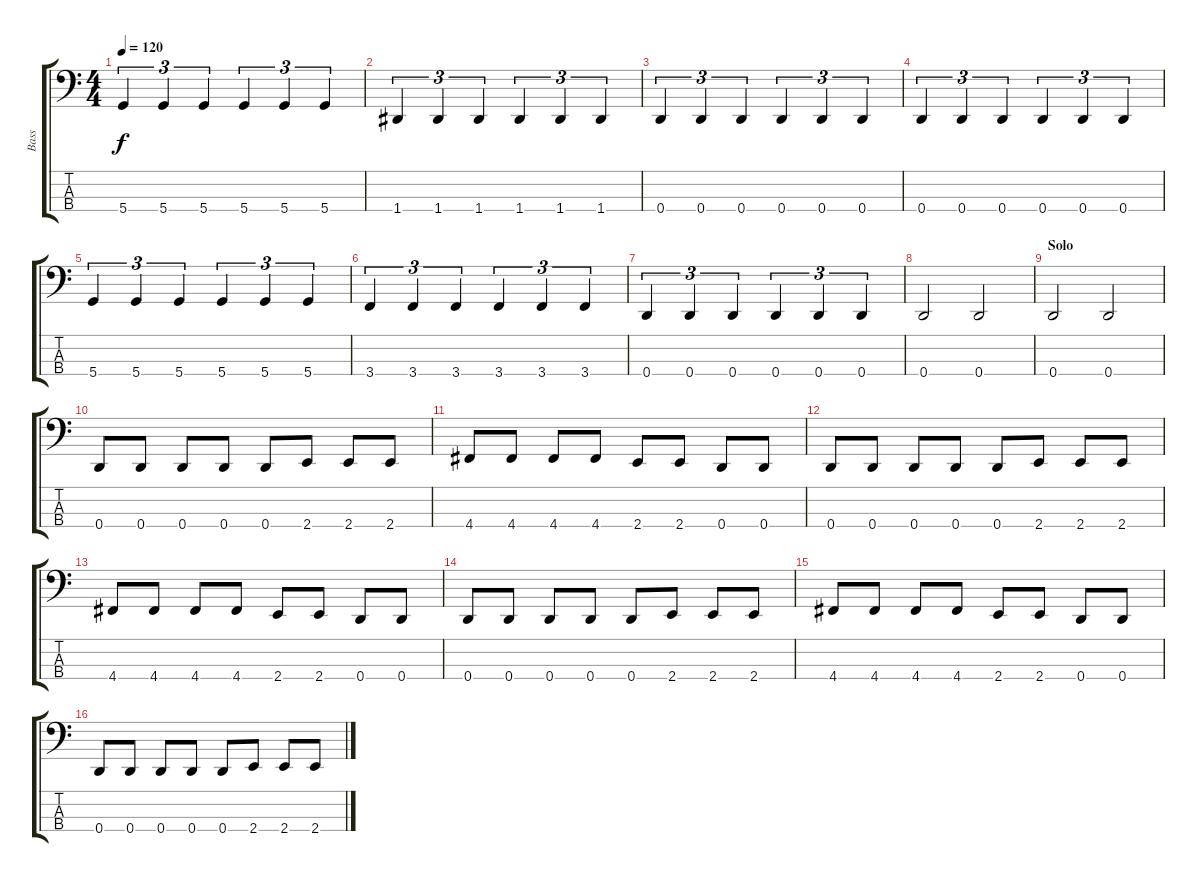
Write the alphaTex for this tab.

\track ("Bass" "Bass") {instrument electricbasspick}
\staff {score tabs}
\tuning (F2 C2 G1 D1) {hide}
\ts (4 4)
\tempo 120
\clef f4
\ks c
5.4.4{tu (3 2) dy f} 5.4.4{tu (3 2)} 5.4.4{tu (3 2)} 5.4.4{tu (3 2)} 5.4.4{tu (3 2)} 5.4.4{tu (3 2)} |
1.4.4{tu (3 2)} 1.4.4{tu (3 2)} 1.4.4{tu (3 2)} 1.4.4{tu (3 2)} 1.4.4{tu (3 2)} 1.4.4{tu (3 2)} |
0.4.4{tu (3 2)} 0.4.4{tu (3 2)} 0.4.4{tu (3 2)} 0.4.4{tu (3 2)} 0.4.4{tu (3 2)} 0.4.4{tu (3 2)} |
0.4.4{tu (3 2)} 0.4.4{tu (3 2)} 0.4.4{tu (3 2)} 0.4.4{tu (3 2)} 0.4.4{tu (3 2)} 0.4.4{tu (3 2)} |
5.4.4{tu (3 2)} 5.4.4{tu (3 2)} 5.4.4{tu (3 2)} 5.4.4{tu (3 2)} 5.4.4{tu (3 2)} 5.4.4{tu (3 2)} |
3.4.4{tu (3 2)} 3.4.4{tu (3 2)} 3.4.4{tu (3 2)} 3.4.4{tu (3 2)} 3.4.4{tu (3 2)} 3.4.4{tu (3 2)} |
0.4.4{tu (3 2)} 0.4.4{tu (3 2)} 0.4.4{tu (3 2)} 0.4.4{tu (3 2)} 0.4.4{tu (3 2)} 0.4.4{tu (3 2)} |
0.4.2 0.4.2 |
\section ("" "Solo")
0.4.2 0.4.2 |
0.4.8 0.4.8 0.4.8 0.4.8 0.4.8 2.4.8 2.4.8 2.4.8 |
4.4.8 4.4.8 4.4.8 4.4.8 2.4.8 2.4.8 0.4.8 0.4.8 |
0.4.8 0.4.8 0.4.8 0.4.8 0.4.8 2.4.8 2.4.8 2.4.8 |
4.4.8 4.4.8 4.4.8 4.4.8 2.4.8 2.4.8 0.4.8 0.4.8 |
0.4.8 0.4.8 0.4.8 0.4.8 0.4.8 2.4.8 2.4.8 2.4.8 |
4.4.8 4.4.8 4.4.8 4.4.8 2.4.8 2.4.8 0.4.8 0.4.8 |
0.4.8 0.4.8 0.4.8 0.4.8 0.4.8 2.4.8 2.4.8 2.4.8
